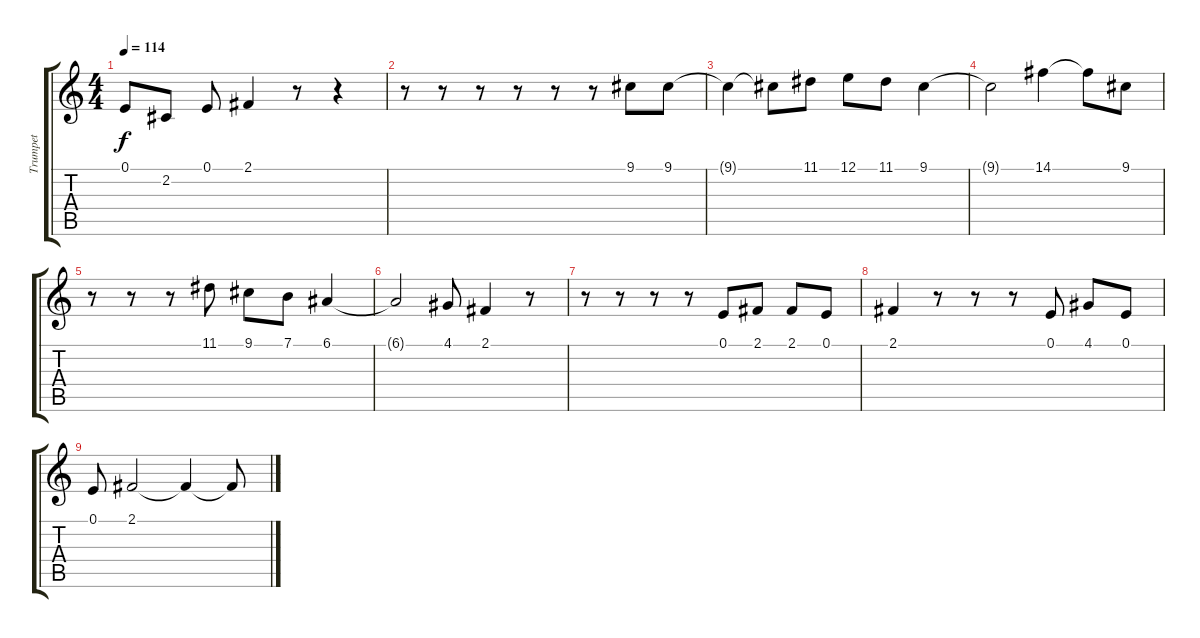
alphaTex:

\track ("Trumpet" "Trumpet") {instrument trumpet}
\staff {score tabs}
\tuning (E4 B3 G3 D3 A2 E2) {hide}
\ts (4 4)
\tempo 114
\clef g2
\ks c
0.1.8{dy f} 2.2.8 0.1.8 2.1.4 r.8 r.4 |
r.8 r.8 r.8 r.8 r.8 r.8 9.1.8 9.1.8 |
9.1{t}.4 9.1{t}.8 11.1.8 12.1.8 11.1.8 9.1.4 |
9.1{t}.2 14.1.4 14.1{t}.8 9.1.8 |
r.8 r.8 r.8 11.1.8 9.1.8 7.1.8 6.1.4 |
6.1{t}.2 4.1.8 2.1.4 r.8 |
r.8 r.8 r.8 r.8 0.1.8 2.1.8 2.1.8 0.1.8 |
2.1.4 r.8 r.8 r.8 0.1.8 4.1.8 0.1.8 |
0.1.8 2.1.2 2.1{t}.4 2.1{t}.8
